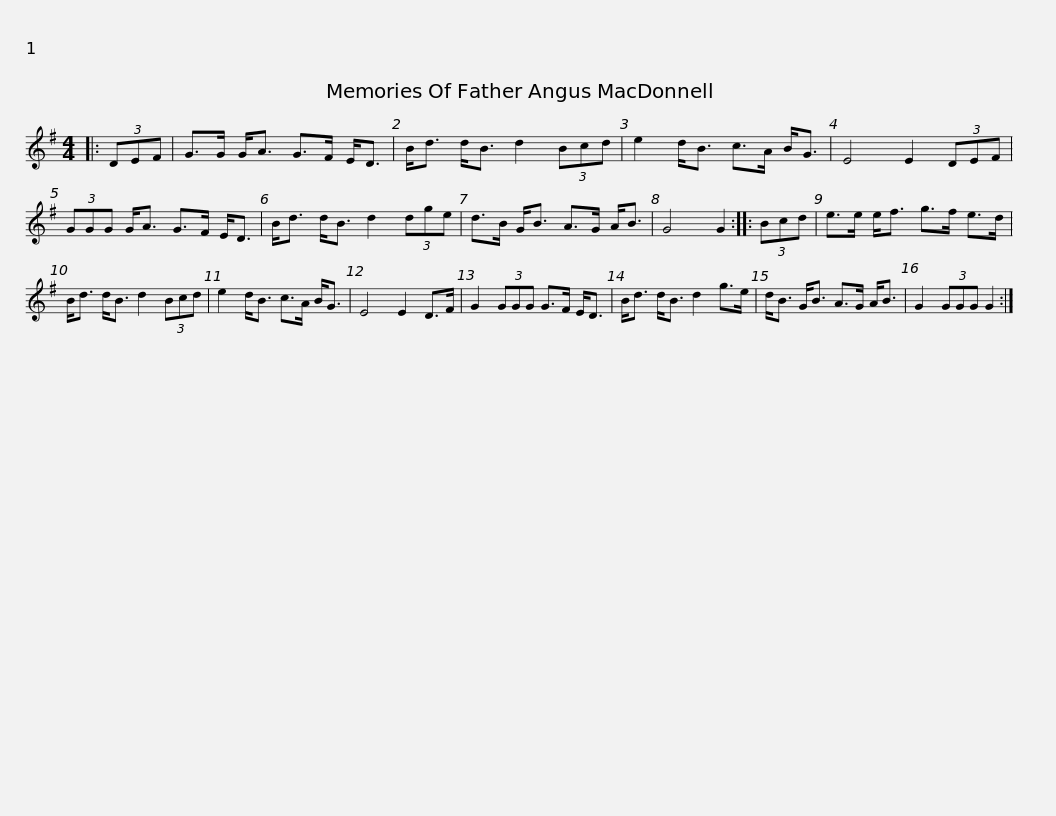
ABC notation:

X:1
L:1/8
M:4/4
I:linebreak $
K:G
V:1 treble
V:1
|: (3DEF | G>G G<A G>F E<D | B<d d<B d2 (3Bcd | e2 d<B c>A B<G | E4 E2 (3DEF |$ %5
 (3GGG G<A G>F E<D | B<d d<B d2 (3dge | d>B G<B A>G A<B | G4 G2 :: (3Bcd | %10
 e>e e<f g>f e>d |$ B<d d<B d2 (3Bcd | e2 d<B c>A B<G | E4 E2 D>F | G2 (3GGG G>F E<D | %15
 B<d d<B d2 g>e |$ d<B G<B A>G A<B | G2 (3GGG G2 :| %18
